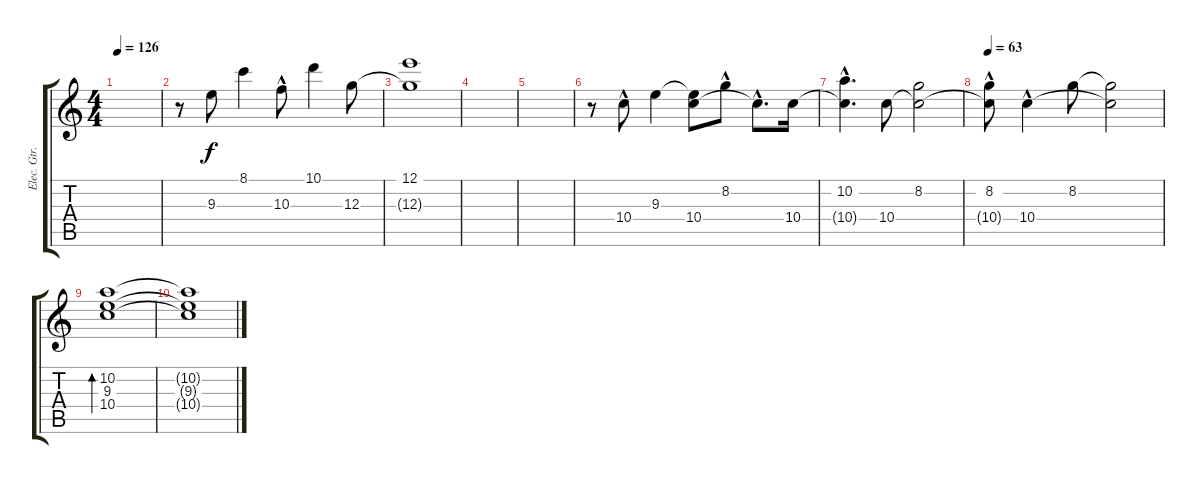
\track ("Elec. Gtr. 1" "Elec. Gtr.") {instrument overdrivenguitar}
\staff {score tabs}
\tuning (E4 B3 G3 D3 A2 E2) {hide}
\ts (4 4)
\tempo 126
\clef g2
\ks c
|
r.8 9.3.8 8.1.4 10.3{hac}.8 10.1.4 12.3.8 |
(12.1 12.3{t}).1 |
|
|
r.8 10.4{hac}.8 9.3.4 (9.3{t} 10.4).8 8.2{hac}.8 10.4{hac t}.8{d} 10.4.16 |
(10.2 10.4{hac t}).4{d} 10.4.8 (8.2 10.4{t}).2 |
\tempo 63
(8.2{hac} 10.4{t}).8 10.4{hac}.4 8.2.8 (8.2{t} 10.4{t}).2 |
(10.2 9.3 10.4).1{bd 240} |
(10.2{t} 9.3{t} 10.4{t}).1
